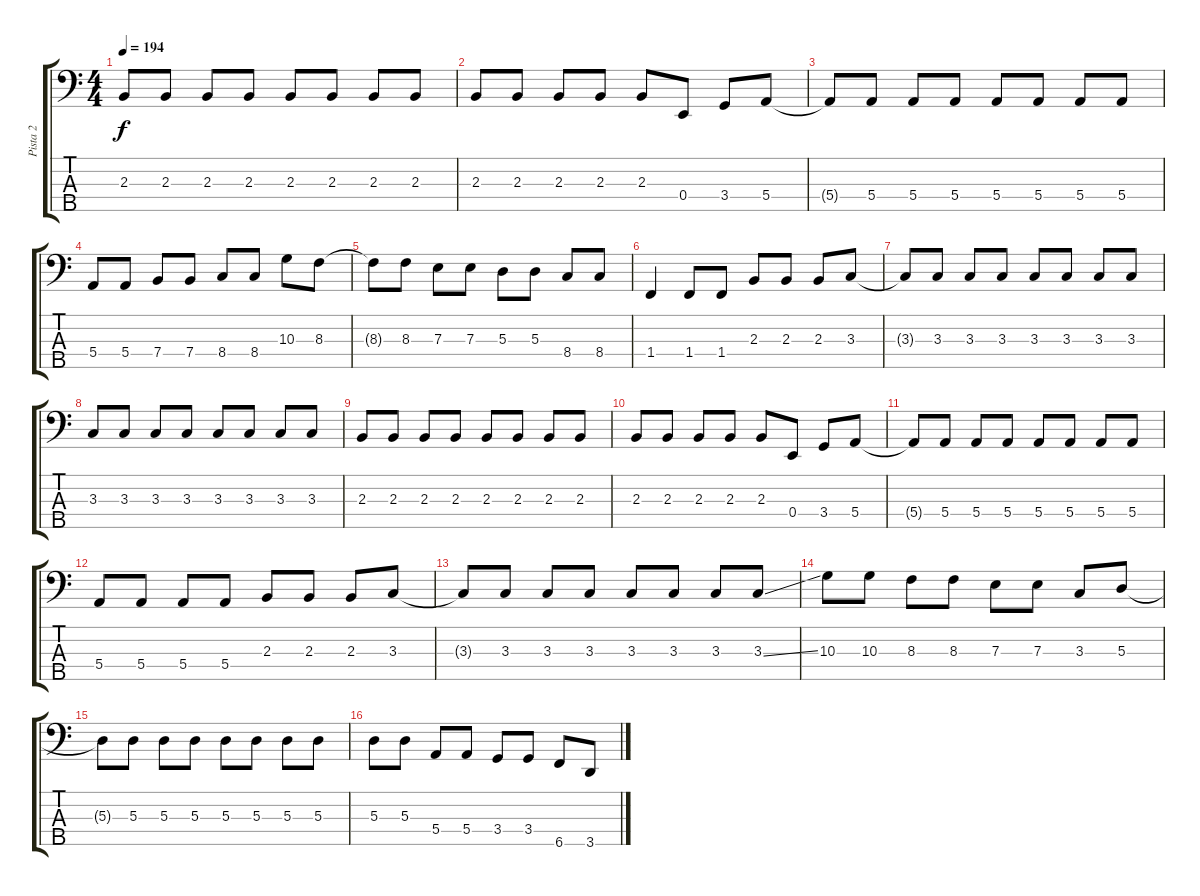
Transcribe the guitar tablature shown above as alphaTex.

\track ("Pista 2" "Pista 2") {instrument electricbassfinger}
\staff {score tabs}
\tuning (G2 D2 A1 E1 B0) {hide}
\ts (4 4)
\tempo 194
\clef f4
\ks c
2.3.8{dy f} 2.3.8 2.3.8 2.3.8 2.3.8 2.3.8 2.3.8 2.3.8 |
2.3.8 2.3.8 2.3.8 2.3.8 2.3.8 0.4.8 3.4.8 5.4.8 |
5.4{t}.8 5.4.8 5.4.8 5.4.8 5.4.8 5.4.8 5.4.8 5.4.8 |
5.4.8 5.4.8 7.4.8 7.4.8 8.4.8 8.4.8 10.3.8 8.3.8 |
8.3{t}.8 8.3.8 7.3.8 7.3.8 5.3.8 5.3.8 8.4.8 8.4.8 |
1.4.4 1.4.8 1.4.8 2.3.8 2.3.8 2.3.8 3.3.8 |
3.3{t}.8 3.3.8 3.3.8 3.3.8 3.3.8 3.3.8 3.3.8 3.3.8 |
3.3.8 3.3.8 3.3.8 3.3.8 3.3.8 3.3.8 3.3.8 3.3.8 |
2.3.8 2.3.8 2.3.8 2.3.8 2.3.8 2.3.8 2.3.8 2.3.8 |
2.3.8 2.3.8 2.3.8 2.3.8 2.3.8 0.4.8 3.4.8 5.4.8 |
5.4{t}.8 5.4.8 5.4.8 5.4.8 5.4.8 5.4.8 5.4.8 5.4.8 |
5.4.8 5.4.8 5.4.8 5.4.8 2.3.8 2.3.8 2.3.8 3.3.8 |
3.3{t}.8 3.3.8 3.3.8 3.3.8 3.3.8 3.3.8 3.3.8 3.3{ss}.8 |
10.3.8 10.3.8 8.3.8 8.3.8 7.3.8 7.3.8 3.3.8 5.3.8 |
5.3{t}.8 5.3.8 5.3.8 5.3.8 5.3.8 5.3.8 5.3.8 5.3.8 |
5.3.8 5.3.8 5.4.8 5.4.8 3.4.8 3.4.8 6.5.8 3.5.8
